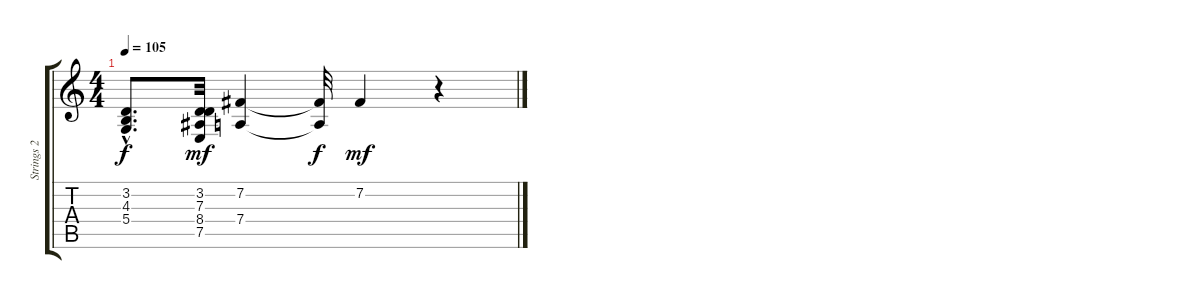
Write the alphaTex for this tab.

\track ("Strings 2" "Strings 2") {instrument synthstrings1}
\staff {score tabs}
\tuning (E4 B3 G3 D3 A2 E2) {hide}
\ts (4 4)
\tempo 105
\clef g2
\ks c
(3.2{hac t} 4.3{hac t} 5.4{hac t}).8{d dy f} (3.2 7.3 8.4 7.5).32{dy mf} (7.2 7.4).4 (7.2{t} 7.4{t}).32{dy f} 7.2.4{dy mf} r.4
